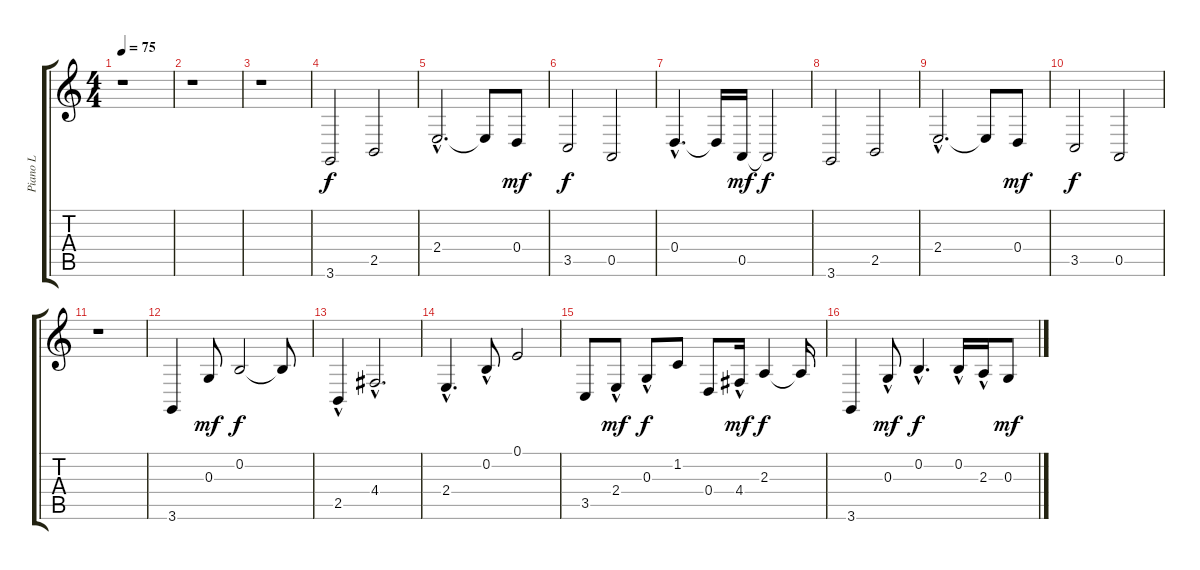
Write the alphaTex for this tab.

\track ("Piano L" "Piano L") {instrument acousticgrandpiano}
\staff {score tabs}
\tuning (E4 B3 G3 D3 A2 E2) {hide}
\ts (4 4)
\tempo 75
\clef g2
\ks c
r.1{dy f} |
r.1 |
r.1 |
3.6.2 2.5.2 |
2.4{hac}.2{d} 2.4{t}.8 0.4.8{dy mf} |
3.5.2{dy f} 0.5.2 |
0.4{hac}.4{d} 0.4{t}.16 0.5.16{dy mf} 0.5{t}.2{dy f} |
3.6.2 2.5.2 |
2.4{hac}.2{d} 2.4{t}.8 0.4.8{dy mf} |
3.5.2{dy f} 0.5.2 |
r.1 |
3.6.4 0.3.8{dy mf} 0.2.2{dy f} 0.2{t}.8 |
2.5{hac}.4 4.4{hac}.2{d} |
2.4{hac}.4{d} 0.2{hac}.8 0.1.2 |
3.5.8 2.4{hac}.8{dy mf} 0.3{hac}.8{dy f} 1.2.8 0.4.8 4.4{hac}.16{dy mf} 2.3.4{dy f} 2.3{t}.16 |
3.6.4 0.3{hac}.8{dy mf} 0.2{hac}.4{d dy f} 0.2{hac}.16 2.3{hac}.16 0.3.8{dy mf}
